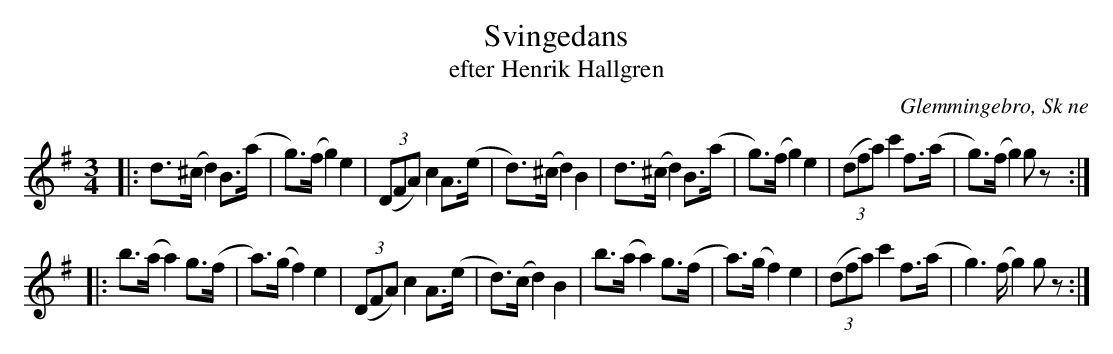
X:1
T:Svingedans
T:efter Henrik Hallgren
O:Glemmingebro, Sk ne
M:3/4
L:1/8
K:G
|: d>(^c d2) B>(a | g)>(f g2) e2 | (3(DFA) c2 A>(e | d)>(^c d2) B2 | d>(^c d2) B>(a | g)>(f g2) e2 | (3(dfa) c'2 f>(a | g)>(f  g2)  gz :|
|: b>(a a2) g>(f | a)>(g f2) e2 | (3(DFA) c2 A>(e | d)>(c d2) B2 |b>(a a2) g>(f | a)>(g f2) e2 | (3(dfa) c'2 f>(a | g2)>(f  g2)  gz  :|
